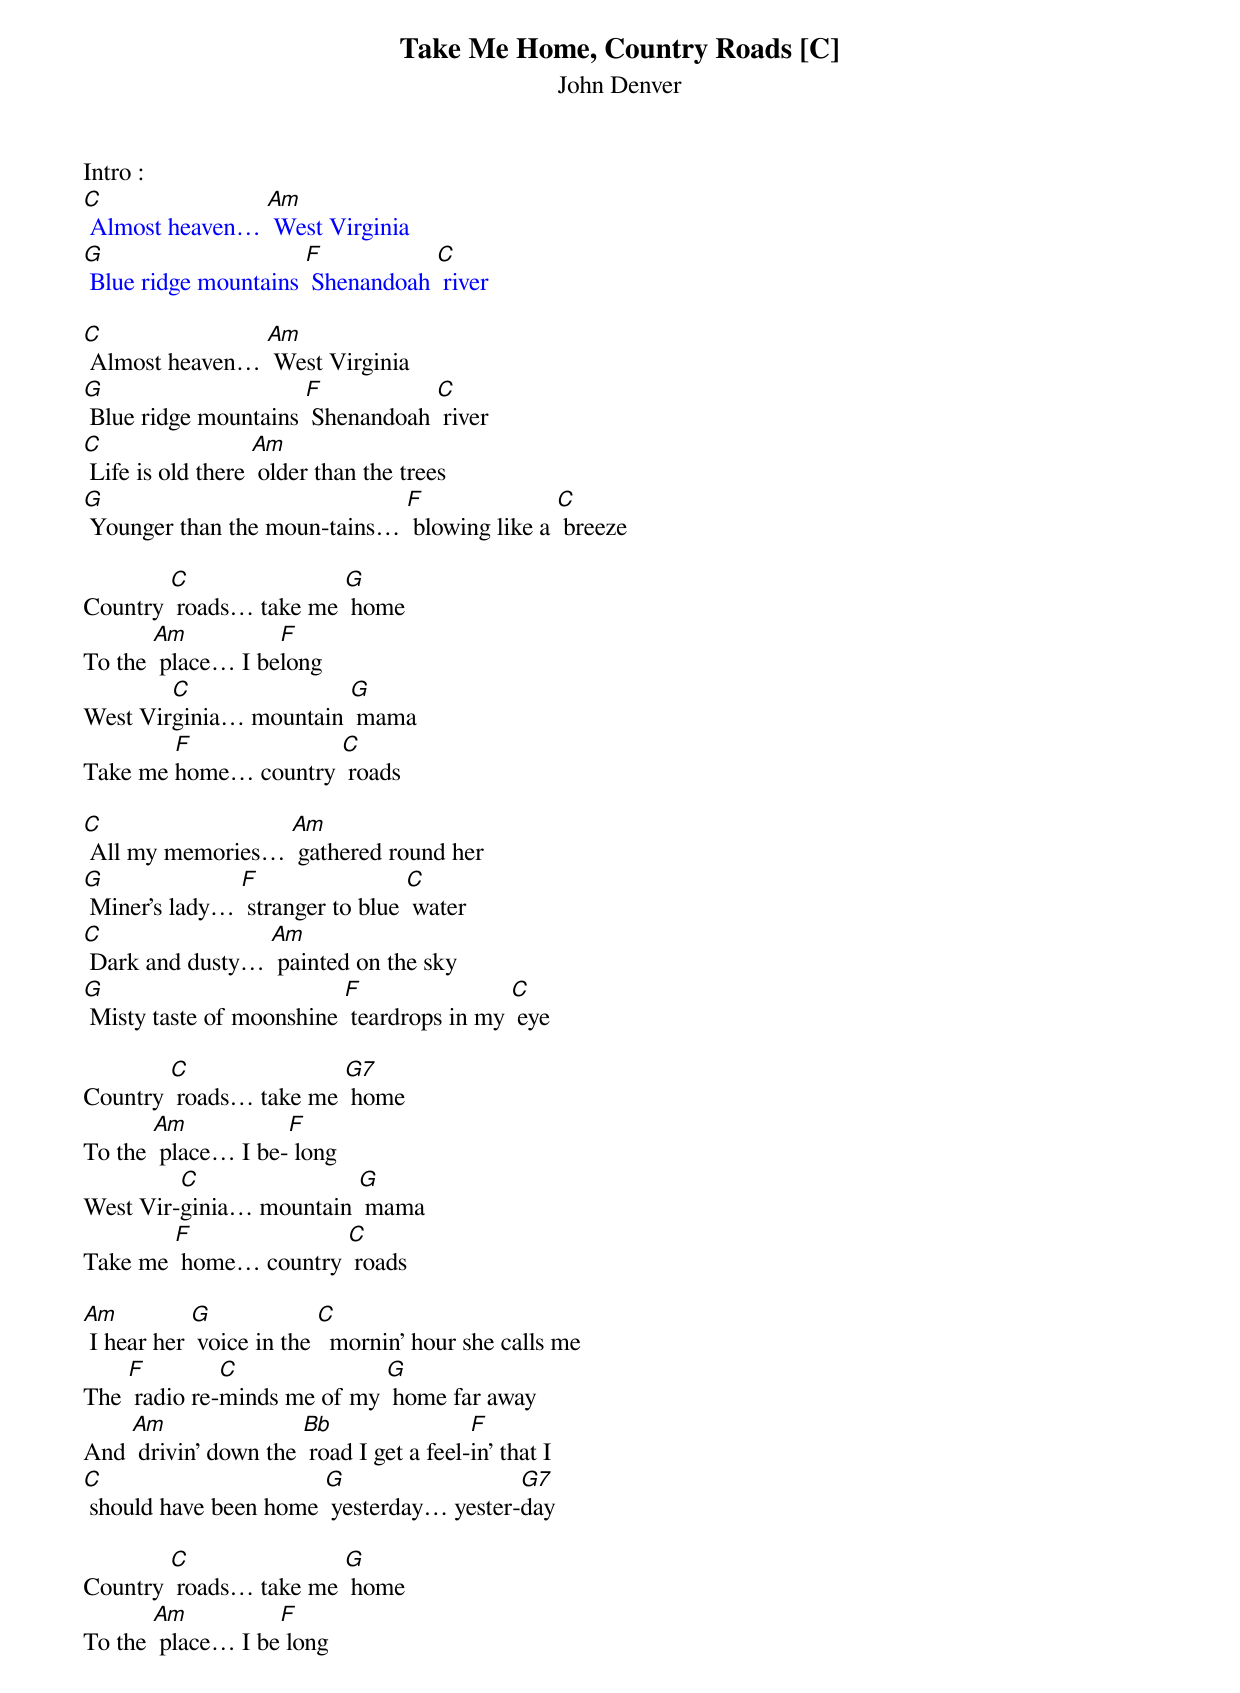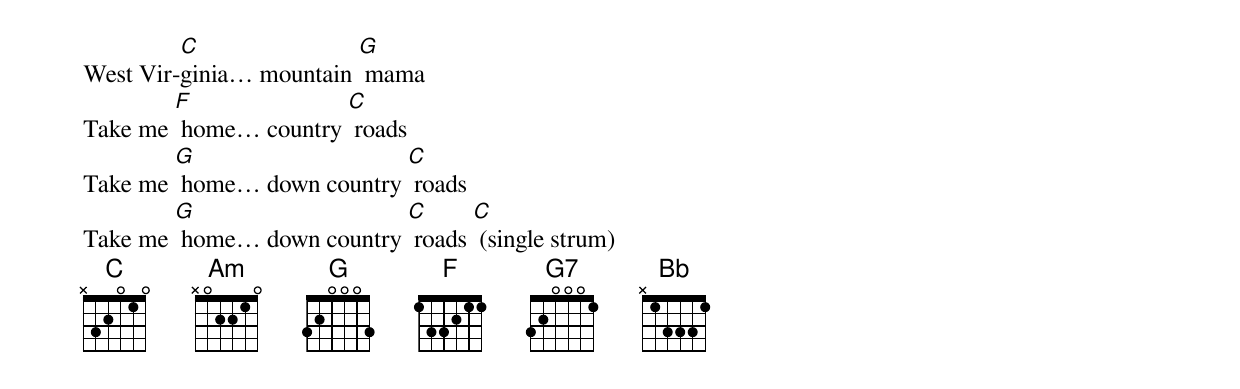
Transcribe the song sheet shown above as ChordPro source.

{t: Take Me Home, Country Roads [C] }
{st:John Denver}

Intro :
{textcolour: blue}
[C] Almost heaven… [Am] West Virginia
[G] Blue ridge mountains [F] Shenandoah [C] river
{textcolour}

[C] Almost heaven… [Am] West Virginia
[G] Blue ridge mountains [F] Shenandoah [C] river
[C] Life is old there [Am] older than the trees
[G] Younger than the moun-tains… [F] blowing like a [C] breeze

Country [C] roads… take me [G] home
To the [Am] place… I be[F]long
West Vir[C]ginia… mountain [G] mama
Take me [F]home… country [C] roads

[C] All my memories… [Am] gathered round her
[G] Miner's lady… [F] stranger to blue [C] water
[C] Dark and dusty… [Am] painted on the sky
[G] Misty taste of moonshine [F] teardrops in my [C] eye

Country [C] roads… take me [G7] home
To the [Am] place… I be-[F] long
West Vir-[C]ginia… mountain [G] mama
Take me [F] home… country [C] roads

[Am] I hear her [G] voice in the [C]  mornin' hour she calls me
The [F] radio re-[C]minds me of my [G] home far away
And [Am] drivin' down the [Bb] road I get a feel-[F]in' that I
[C] should have been home [G] yesterday… yester-[G7]day

Country [C] roads… take me [G] home
To the [Am] place… I be[F] long
West Vir-[C]ginia… mountain [G] mama
Take me [F] home… country [C] roads
Take me [G] home… down country [C] roads
Take me [G] home… down country [C] roads [C] (single strum)
